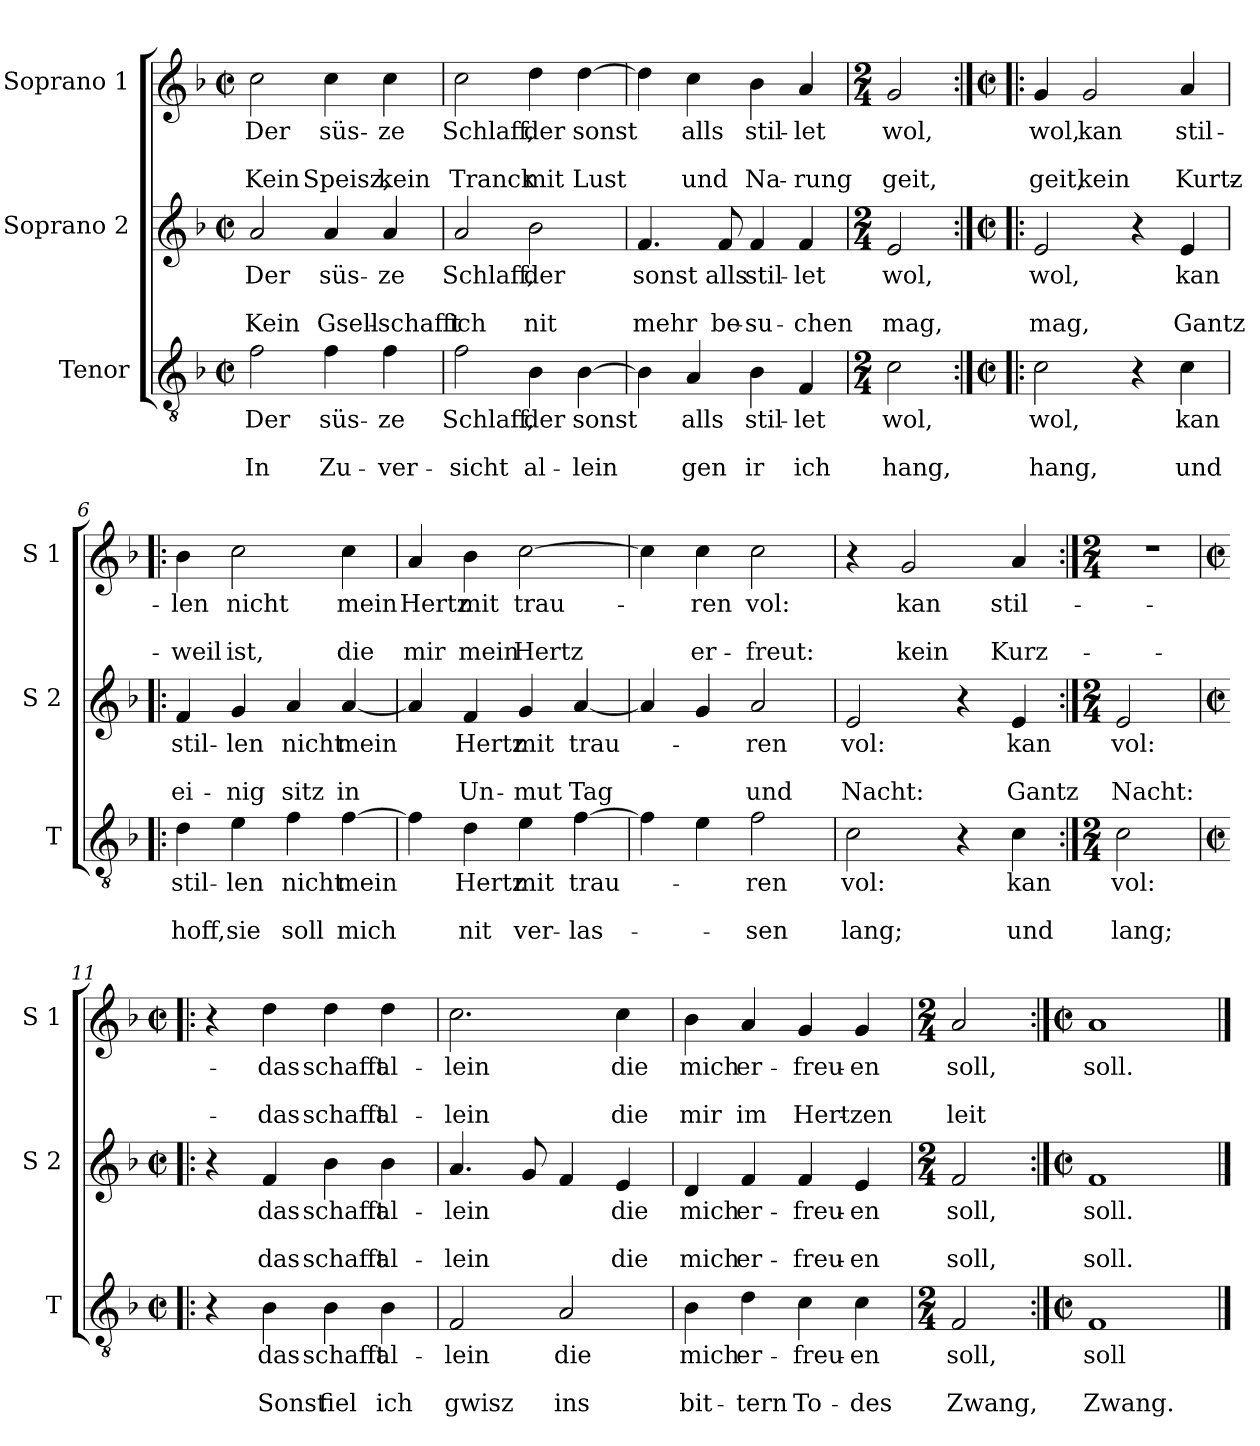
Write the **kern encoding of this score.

**kern	**text	**text	**text	**kern	**text	**text	**text	**kern	**text	**text	**text
*part3	*part3	*part3	*part3	*part2	*part2	*part2	*part2	*part1	*part1	*part1	*part1
*staff3	*staff3	*staff3	*staff3	*staff2	*staff2	*staff2	*staff2	*staff1	*staff1	*staff1	*staff1
*I"Tenor	*	*	*	*I"Soprano 2	*	*	*	*I"Soprano 1	*	*	*
*I'T	*	*	*	*I'S 2	*	*	*	*I'S 1	*	*	*
*clefGv2	*	*	*	*clefG2	*	*	*	*clefG2	*	*	*
*k[b-]	*	*	*	*k[b-]	*	*	*	*k[b-]	*	*	*
*F:	*	*	*	*F:	*	*	*	*F:	*	*	*
*M2/2	*	*	*	*M2/2	*	*	*	*M2/2	*	*	*
*met(c|)	*	*	*	*met(c|)	*	*	*	*met(c|)	*	*	*
=1	=1	=1	=1	=1	=1	=1	=1	=1	=1	=1	=1
!	!LO:LY:b	!	!LO:LY:b	!	!LO:LY:b	!	!LO:LY:b	!	!LO:LY:b	!	!LO:LY:b
2f\	Der	.	In	2a/	Der	.	Kein	2cc\	Der	.	Kein
!	!LO:LY:b	!	!LO:LY:b	!	!LO:LY:b	!	!LO:LY:b	!	!LO:LY:b	!	!LO:LY:b
4f\	süs-	.	Zu-	4a/	süs-	.	Gsell-	4cc\	süs-	.	Speisz,
!	!LO:LY:b	!	!LO:LY:b	!	!LO:LY:b	!	!LO:LY:b	!	!LO:LY:b	!	!LO:LY:b
4f\	-ze	.	-ver-	4a/	-ze	.	-schafft	4cc\	-ze	.	kein
=2	=2	=2	=2	=2	=2	=2	=2	=2	=2	=2	=2
!	!LO:LY:b	!	!LO:LY:b	!	!LO:LY:b	!	!LO:LY:b	!	!LO:LY:b	!	!LO:LY:b
2f\	Schlaff,	.	-sicht	2a/	Schlaff,	.	ich	2cc\	Schlaff,	.	Tranck
!	!LO:LY:b	!	!LO:LY:b	!	!LO:LY:b	!	!LO:LY:b	!	!LO:LY:b	!	!LO:LY:b
4B-\	der	.	al-	2b-\	der	.	nit	4dd\	der	.	mit
!	!LO:LY:b	!	!LO:LY:b	!	!	!	!	!	!LO:LY:b	!	!LO:LY:b
[4B-\	sonst	.	-lein	.	.	.	.	[4dd\	sonst	.	Lust
=3	=3	=3	=3	=3	=3	=3	=3	=3	=3	=3	=3
!	!	!	!	!	!LO:LY:b	!	!LO:LY:b	!	!	!	!
4B-\]	.	.	.	4.f/	sonst	.	mehr	4dd\]	.	.	.
!	!LO:LY:b	!	!LO:LY:b	!	!	!	!	!	!LO:LY:b	!	!LO:LY:b
4A/	alls	.	gen	.	.	.	.	4cc\	alls	.	und
!	!	!	!	!	!LO:LY:b	!	!LO:LY:b	!	!	!	!
.	.	.	.	8f/	alls	.	be-	.	.	.	.
!	!LO:LY:b	!	!LO:LY:b	!	!LO:LY:b	!	!LO:LY:b	!	!LO:LY:b	!	!LO:LY:b
4B-\	stil-	.	ir	4f/	stil-	.	-su-	4b-\	stil-	.	Na-
!	!LO:LY:b	!	!LO:LY:b	!	!LO:LY:b	!	!LO:LY:b	!	!LO:LY:b	!	!LO:LY:b
4F/	-let	.	ich	4f/	-let	.	-chen	4a/	-let	.	-rung
=4	=4	=4	=4	=4	=4	=4	=4	=4	=4	=4	=4
*M2/4	*	*	*	*M2/4	*	*	*	*M2/4	*	*	*
!	!LO:LY:b	!	!LO:LY:b	!	!LO:LY:b	!	!LO:LY:b	!	!LO:LY:b	!	!LO:LY:b
2c\	wol,	.	hang,	2e/	wol,	.	mag,	2g/	wol,	.	geit,
!!LO:LB:g=z
=5:|!|:	=5:|!|:	=5:|!|:	=5:|!|:	=5:|!|:	=5:|!|:	=5:|!|:	=5:|!|:	=5:|!|:	=5:|!|:	=5:|!|:	=5:|!|:
*M2/2	*	*	*	*M2/2	*	*	*	*M2/2	*	*	*
*met(c|)	*	*	*	*met(c|)	*	*	*	*met(c|)	*	*	*
!	!LO:LY:b	!	!LO:LY:b	!	!LO:LY:b	!	!LO:LY:b	!	!LO:LY:b	!	!LO:LY:b
2c\	wol,	.	hang,	2e/	wol,	.	mag,	4g/	wol,	.	geit,
!	!	!	!	!	!	!	!	!	!LO:LY:b	!	!LO:LY:b
.	.	.	.	.	.	.	.	2g/	kan	.	kein
4r	.	.	.	4r	.	.	.	.	.	.	.
!	!LO:LY:b	!	!LO:LY:b	!	!LO:LY:b	!	!LO:LY:b	!	!LO:LY:b	!	!LO:LY:b
4c\	kan	.	und	4e/	kan	.	Gantz	4a/	stil-	.	Kurtz-
=6!|:	=6!|:	=6!|:	=6!|:	=6!|:	=6!|:	=6!|:	=6!|:	=6!|:	=6!|:	=6!|:	=6!|:
!	!LO:LY:b	!	!LO:LY:b	!	!LO:LY:b	!	!LO:LY:b	!	!LO:LY:b	!	!LO:LY:b
4d\	stil-	.	hoff,	4f/	stil-	.	ei-	4b-\	-len	.	-weil
!	!LO:LY:b	!	!LO:LY:b	!	!LO:LY:b	!	!LO:LY:b	!	!LO:LY:b	!	!LO:LY:b
4e\	-len	.	sie	4g/	-len	.	-nig	2cc\	nicht	.	ist,
!	!LO:LY:b	!	!LO:LY:b	!	!LO:LY:b	!	!LO:LY:b	!	!	!	!
4f\	nicht	.	soll	4a/	nicht	.	sitz	.	.	.	.
!	!LO:LY:b	!	!LO:LY:b	!	!LO:LY:b	!	!LO:LY:b	!	!LO:LY:b	!	!LO:LY:b
[4f\	mein	.	mich	[4a/	mein	.	in	4cc\	mein	.	die
=7	=7	=7	=7	=7	=7	=7	=7	=7	=7	=7	=7
!	!	!	!	!	!	!	!	!	!LO:LY:b	!	!LO:LY:b
4f\]	.	.	.	4a/]	.	.	.	4a/	Hertz	.	mir
!	!LO:LY:b	!	!LO:LY:b	!	!LO:LY:b	!	!LO:LY:b	!	!LO:LY:b	!	!LO:LY:b
4d\	Hertz	.	nit	4f/	Hertz	.	Un-	4b-\	mit	.	mein
!	!LO:LY:b	!	!LO:LY:b	!	!LO:LY:b	!	!LO:LY:b	!	!LO:LY:b	!	!LO:LY:b
4e\	mit	.	ver-	4g/	mit	.	-mut	[2cc\	trau-	.	Hertz
!	!LO:LY:b	!	!LO:LY:b	!	!LO:LY:b	!	!LO:LY:b	!	!	!	!
[4f\	trau-	.	-las-	[4a/	trau-	.	Tag	.	.	.	.
=8	=8	=8	=8	=8	=8	=8	=8	=8	=8	=8	=8
4f\]	.	.	.	4a/]	.	.	.	4cc\]	.	.	.
!	!	!	!	!	!	!	!	!	!LO:LY:b	!	!LO:LY:b
4e\	.	.	.	4g/	.	.	.	4cc\	-ren	.	er-
!	!LO:LY:b	!	!LO:LY:b	!	!LO:LY:b	!	!LO:LY:b	!	!LO:LY:b	!	!LO:LY:b
2f\	-ren	.	-sen	2a/	-ren	.	und	2cc\	vol:	.	-freut:
=9	=9	=9	=9	=9	=9	=9	=9	=9	=9	=9	=9
!	!LO:LY:b	!	!LO:LY:b	!	!LO:LY:b	!	!LO:LY:b	!	!	!	!
2c\	vol:	.	lang;	2e/	vol:	.	Nacht:	4r	.	.	.
!	!	!	!	!	!	!	!	!	!LO:LY:b	!	!LO:LY:b
.	.	.	.	.	.	.	.	2g/	kan	.	kein
4r	.	.	.	4r	.	.	.	.	.	.	.
!	!LO:LY:b	!	!LO:LY:b	!	!LO:LY:b	!	!LO:LY:b	!	!LO:LY:b	!	!LO:LY:b
4c\	kan	.	und	4e/	kan	.	Gantz	4a/	stil-	.	Kurz-
!!LO:PB:g=z
=10:|!	=10:|!	=10:|!	=10:|!	=10:|!	=10:|!	=10:|!	=10:|!	=10:|!	=10:|!	=10:|!	=10:|!
*M2/4	*	*	*	*M2/4	*	*	*	*M2/4	*	*	*
!	!LO:LY:b	!	!LO:LY:b	!	!LO:LY:b	!	!LO:LY:b	!	!	!	!
2c\	vol:	.	lang;	2e/	vol:	.	Nacht:	2r	.	.	.
=11!|:	=11!|:	=11!|:	=11!|:	=11!|:	=11!|:	=11!|:	=11!|:	=11!|:	=11!|:	=11!|:	=11!|:
*M2/2	*	*	*	*M2/2	*	*	*	*M2/2	*	*	*
*met(c|)	*	*	*	*met(c|)	*	*	*	*met(c|)	*	*	*
4r	.	.	.	4r	.	.	.	4r	.	.	.
!	!LO:LY:b	!	!LO:LY:b	!	!LO:LY:b	!	!LO:LY:b	!	!LO:LY:b	!	!LO:LY:b
4B-\	das	.	Sonst	4f/	das	.	das	4dd\	-das	.	-das
!	!LO:LY:b	!	!LO:LY:b	!	!LO:LY:b	!	!LO:LY:b	!	!LO:LY:b	!	!LO:LY:b
4B-\	schafft	.	fiel	4b-\	schafft	.	schafft	4dd\	schafft	.	schafft
!	!LO:LY:b	!	!LO:LY:b	!	!LO:LY:b	!	!LO:LY:b	!	!LO:LY:b	!	!LO:LY:b
4B-\	al-	.	ich	4b-\	al-	.	al-	4dd\	al-	.	al-
=12	=12	=12	=12	=12	=12	=12	=12	=12	=12	=12	=12
!	!LO:LY:b	!	!LO:LY:b	!	!LO:LY:b	!	!LO:LY:b	!	!LO:LY:b	!	!LO:LY:b
2F/	-lein	.	gwisz	4.a/	-lein	.	-lein	2.cc\	-lein	.	-lein
.	.	.	.	8g/	.	.	.	.	.	.	.
!	!LO:LY:b	!	!LO:LY:b	!	!	!	!	!	!	!	!
2A/	die	.	ins	4f/	.	.	.	.	.	.	.
!	!	!	!	!	!LO:LY:b	!	!LO:LY:b	!	!LO:LY:b	!	!LO:LY:b
.	.	.	.	4e/	die	.	die	4cc\	die	.	die
=13	=13	=13	=13	=13	=13	=13	=13	=13	=13	=13	=13
!	!LO:LY:b	!	!LO:LY:b	!	!LO:LY:b	!	!LO:LY:b	!	!LO:LY:b	!	!LO:LY:b
4B-\	mich	.	bit-	4d/	mich	.	mich	4b-\	mich	.	mir
!	!LO:LY:b	!	!LO:LY:b	!	!LO:LY:b	!	!LO:LY:b	!	!LO:LY:b	!	!LO:LY:b
4d\	er-	.	-tern	4f/	er-	.	er-	4a/	er-	.	im
!	!LO:LY:b	!	!LO:LY:b	!	!LO:LY:b	!	!LO:LY:b	!	!LO:LY:b	!	!LO:LY:b
4c\	-freu-	.	To-	4f/	-freu-	.	-freu-	4g/	-freu-	.	Hert-
!	!LO:LY:b	!	!LO:LY:b	!	!LO:LY:b	!	!LO:LY:b	!	!LO:LY:b	!	!LO:LY:b
4c\	-en	.	-des	4e/	-en	.	-en	4g/	-en	.	-zen
=14	=14	=14	=14	=14	=14	=14	=14	=14	=14	=14	=14
*M2/4	*	*	*	*M2/4	*	*	*	*M2/4	*	*	*
!	!LO:LY:b	!	!LO:LY:b	!	!LO:LY:b	!	!LO:LY:b	!	!LO:LY:b	!	!LO:LY:b
2F/	soll,	.	Zwang,	2f/	soll,	.	soll,	2a/	soll,	.	leit
=15:|!	=15:|!	=15:|!	=15:|!	=15:|!	=15:|!	=15:|!	=15:|!	=15:|!	=15:|!	=15:|!	=15:|!
*M2/2	*	*	*	*M2/2	*	*	*	*M2/2	*	*	*
*met(c|)	*	*	*	*met(c|)	*	*	*	*met(c|)	*	*	*
!	!LO:LY:b	!	!LO:LY:b	!	!LO:LY:b	!	!LO:LY:b	!	!LO:LY:b	!	!
1F	soll	.	Zwang.	1f	soll.	.	soll.	1a	soll.	.	.
==	==	==	==	==	==	==	==	==	==	==	==
*-	*-	*-	*-	*-	*-	*-	*-	*-	*-	*-	*-
